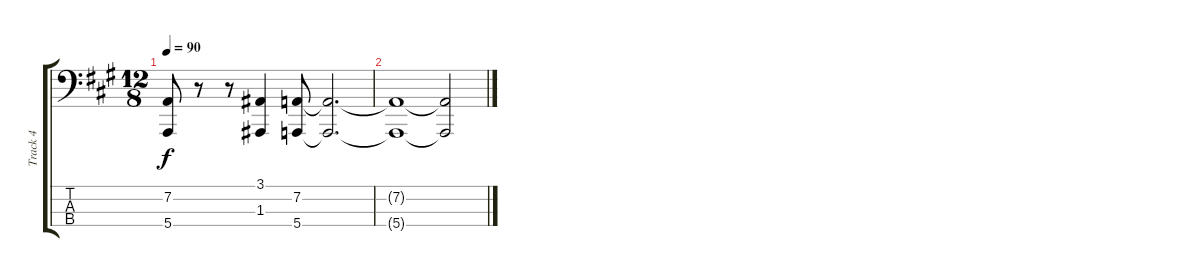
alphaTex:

\track ("Track 4" "Track 4") {instrument acousticgrandpiano}
\staff {score tabs}
\tuning (G2 D2 A1 E1) {hide}
\ts (12 8)
\tempo 90
\clef f4
\ks a
(7.2 5.4).8{dy f} r.8 r.8 (3.1 1.3).4 (7.2 5.4).8 (7.2{t} 5.4{t}).2{d} |
(7.2{t} 5.4{t}).1 (7.2{t} 5.4{t}).2
